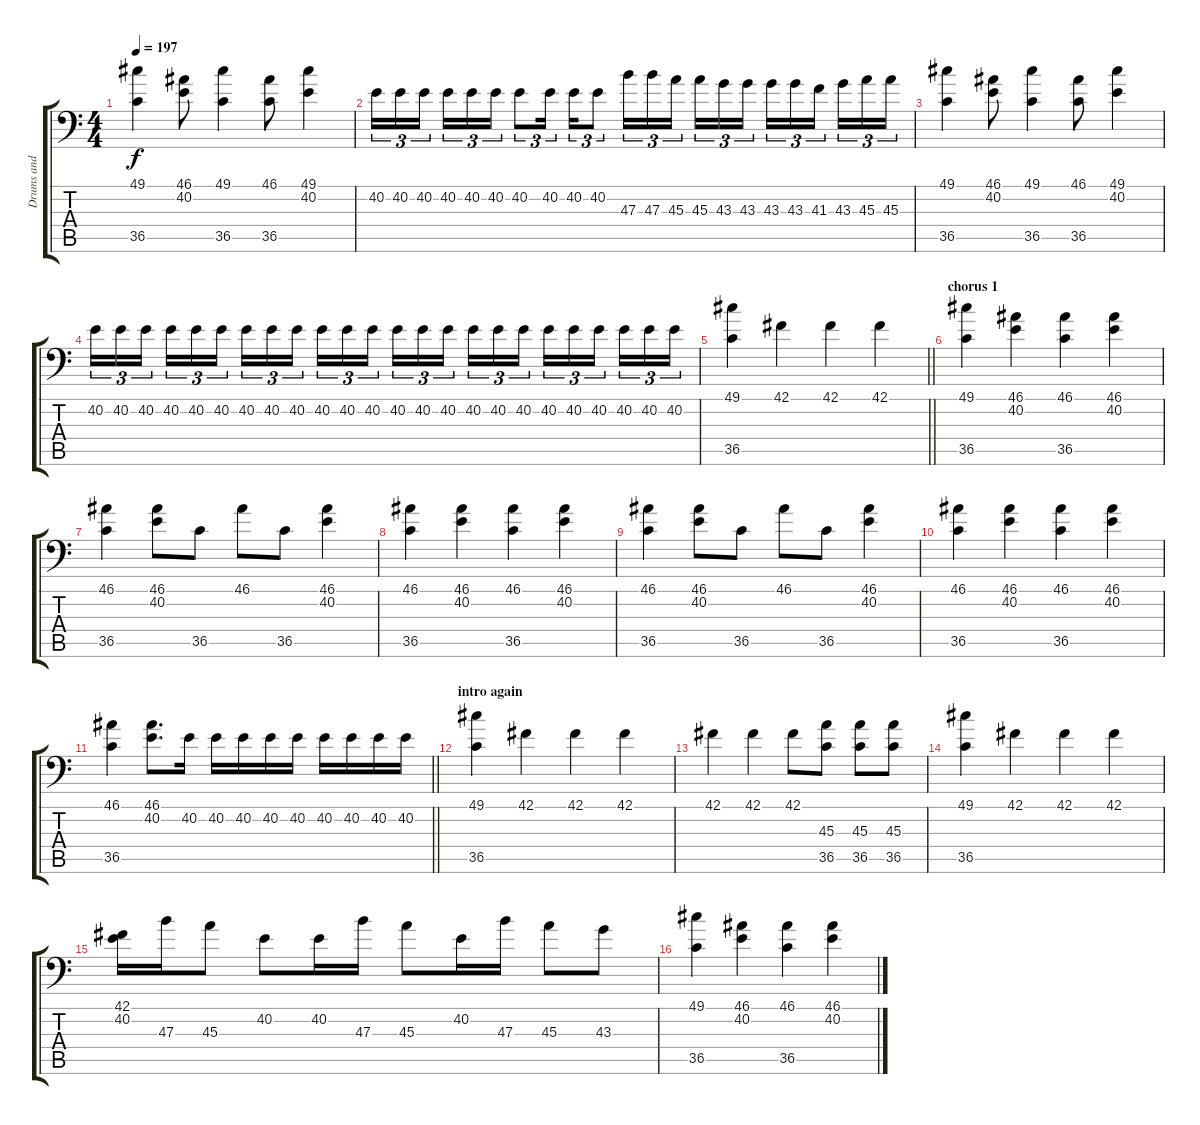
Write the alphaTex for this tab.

\track ("Drums and Percussion (Pace)" "Drums and ") {instrument acousticgrandpiano}
\staff {score tabs}
\tuning (C-1 C-1 C-1 C-1 C-1 C-1) {hide}
\ts (4 4)
\tempo 197
\clef f4
\ks c
(49.1 36.5).4{dy f} (46.1 40.2).8 (49.1 36.5).4 (46.1 36.5).8 (49.1 40.2).4 |
40.2.16{tu (3 2)} 40.2.16{tu (3 2)} 40.2.16{tu (3 2) beam splitsecondary} 40.2.16{tu (3 2)} 40.2.16{tu (3 2)} 40.2.16{tu (3 2)} 40.2.8{tu (3 2)} 40.2.16{tu (3 2) beam splitsecondary} 40.2.16{tu (3 2)} 40.2.8{tu (3 2)} 47.3.16{tu (3 2)} 47.3.16{tu (3 2)} 45.3.16{tu (3 2) beam splitsecondary} 45.3.16{tu (3 2)} 43.3.16{tu (3 2)} 43.3.16{tu (3 2)} 43.3.16{tu (3 2)} 43.3.16{tu (3 2)} 41.3.16{tu (3 2) beam splitsecondary} 43.3.16{tu (3 2)} 45.3.16{tu (3 2)} 45.3.16{tu (3 2)} |
(49.1 36.5).4 (46.1 40.2).8 (49.1 36.5).4 (46.1 36.5).8 (49.1 40.2).4 |
40.2.16{tu (3 2)} 40.2.16{tu (3 2)} 40.2.16{tu (3 2) beam splitsecondary} 40.2.16{tu (3 2)} 40.2.16{tu (3 2)} 40.2.16{tu (3 2)} 40.2.16{tu (3 2)} 40.2.16{tu (3 2)} 40.2.16{tu (3 2) beam splitsecondary} 40.2.16{tu (3 2)} 40.2.16{tu (3 2)} 40.2.16{tu (3 2)} 40.2.16{tu (3 2)} 40.2.16{tu (3 2)} 40.2.16{tu (3 2) beam splitsecondary} 40.2.16{tu (3 2)} 40.2.16{tu (3 2)} 40.2.16{tu (3 2)} 40.2.16{tu (3 2)} 40.2.16{tu (3 2)} 40.2.16{tu (3 2) beam splitsecondary} 40.2.16{tu (3 2)} 40.2.16{tu (3 2)} 40.2.16{tu (3 2)} |
\barLineRight lightlight
(49.1 36.5).4 42.1.4 42.1.4 42.1.4 |
\section ("" "chorus 1")
(49.1 36.5).4 (46.1 40.2).4 (46.1 36.5).4 (46.1 40.2).4 |
(46.1 36.5).4 (46.1 40.2).8 36.5.8 46.1.8 36.5.8 (46.1 40.2).4 |
(46.1 36.5).4 (46.1 40.2).4 (46.1 36.5).4 (46.1 40.2).4 |
(46.1 36.5).4 (46.1 40.2).8 36.5.8 46.1.8 36.5.8 (46.1 40.2).4 |
(46.1 36.5).4 (46.1 40.2).4 (46.1 36.5).4 (46.1 40.2).4 |
\barLineRight lightlight
(46.1 36.5).4 (46.1 40.2).8{d} 40.2.16 40.2.16 40.2.16 40.2.16 40.2.16 40.2.16 40.2.16 40.2.16 40.2.16 |
\section ("" "intro again")
(49.1 36.5).4 42.1.4 42.1.4 42.1.4 |
42.1.4 42.1.4 42.1.8 (45.3 36.5).8 (45.3 36.5).8 (45.3 36.5).8 |
(49.1 36.5).4 42.1.4 42.1.4 42.1.4 |
(42.1 40.2).16 47.3.16 45.3.8 40.2.8 40.2.16 47.3.16 45.3.8 40.2.16 47.3.16 45.3.8 43.3.8 |
(49.1 36.5).4 (46.1 40.2).4 (46.1 36.5).4 (46.1 40.2).4
